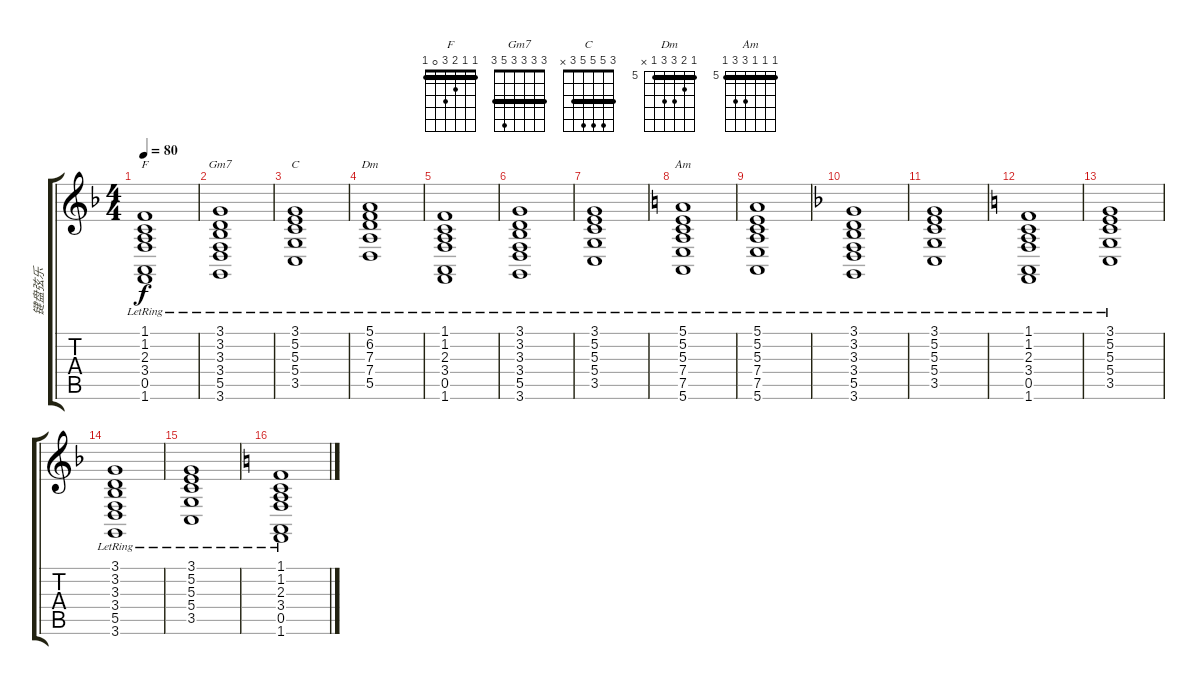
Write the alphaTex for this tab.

\track ("键盘弦乐" "键盘弦乐") {instrument stringensemble2}
\staff {score tabs}
\tuning (E4 B3 G3 D3 A2 E2) {hide}
\chord ("F" 1 1 2 3 0 1) {barre 1}
\chord ("Gm7" 3 3 3 3 5 3) {barre 3}
\chord ("C" 3 5 5 5 3 x) {barre 3}
\chord ("Dm" 5 6 7 7 5 x) {firstfret 5 barre 5}
\chord ("Am" 5 5 5 7 7 5) {firstfret 5 barre 5}
\ts (4 4)
\tempo 80
\clef g2
\ks f
(1.1{lr} 1.2{lr} 2.3{lr} 3.4{lr} 0.5{lr} 1.6{lr}).1{ch "F" dy f} |
(3.1{lr} 3.2{lr} 3.3{lr} 3.4{lr} 5.5{lr} 3.6{lr}).1{ch "Gm7"} |
(3.1{lr} 5.2{lr} 5.3{lr} 5.4{lr} 3.5{lr}).1{ch "C"} |
(5.1{lr} 6.2{lr} 7.3{lr} 7.4{lr} 5.5{lr}).1{ch "Dm"} |
(1.1{lr} 1.2{lr} 2.3{lr} 3.4{lr} 0.5{lr} 1.6{lr}).1 |
(3.1{lr} 3.2{lr} 3.3{lr} 3.4{lr} 5.5{lr} 3.6{lr}).1 |
(3.1{lr} 5.2{lr} 5.3{lr} 5.4{lr} 3.5{lr}).1 |
\ks c
(5.1{lr} 5.2{lr} 5.3{lr} 7.4{lr} 7.5{lr} 5.6{lr}).1{ch "Am"} |
(5.1{lr} 5.2{lr} 5.3{lr} 7.4{lr} 7.5{lr} 5.6{lr}).1 |
\ks f
(3.1{lr} 3.2{lr} 3.3{lr} 3.4{lr} 5.5{lr} 3.6{lr}).1 |
(3.1{lr} 5.2{lr} 5.3{lr} 5.4{lr} 3.5{lr}).1 |
\ks c
(1.1{lr} 1.2{lr} 2.3{lr} 3.4{lr} 0.5{lr} 1.6{lr}).1 |
(3.1{lr} 5.2{lr} 5.3{lr} 5.4{lr} 3.5{lr}).1 |
\ks f
(3.1{lr} 3.2{lr} 3.3{lr} 3.4{lr} 5.5{lr} 3.6{lr}).1 |
(3.1{lr} 5.2{lr} 5.3{lr} 5.4{lr} 3.5{lr}).1 |
\ks c
(1.1{lr} 1.2{lr} 2.3{lr} 3.4{lr} 0.5{lr} 1.6{lr}).1
